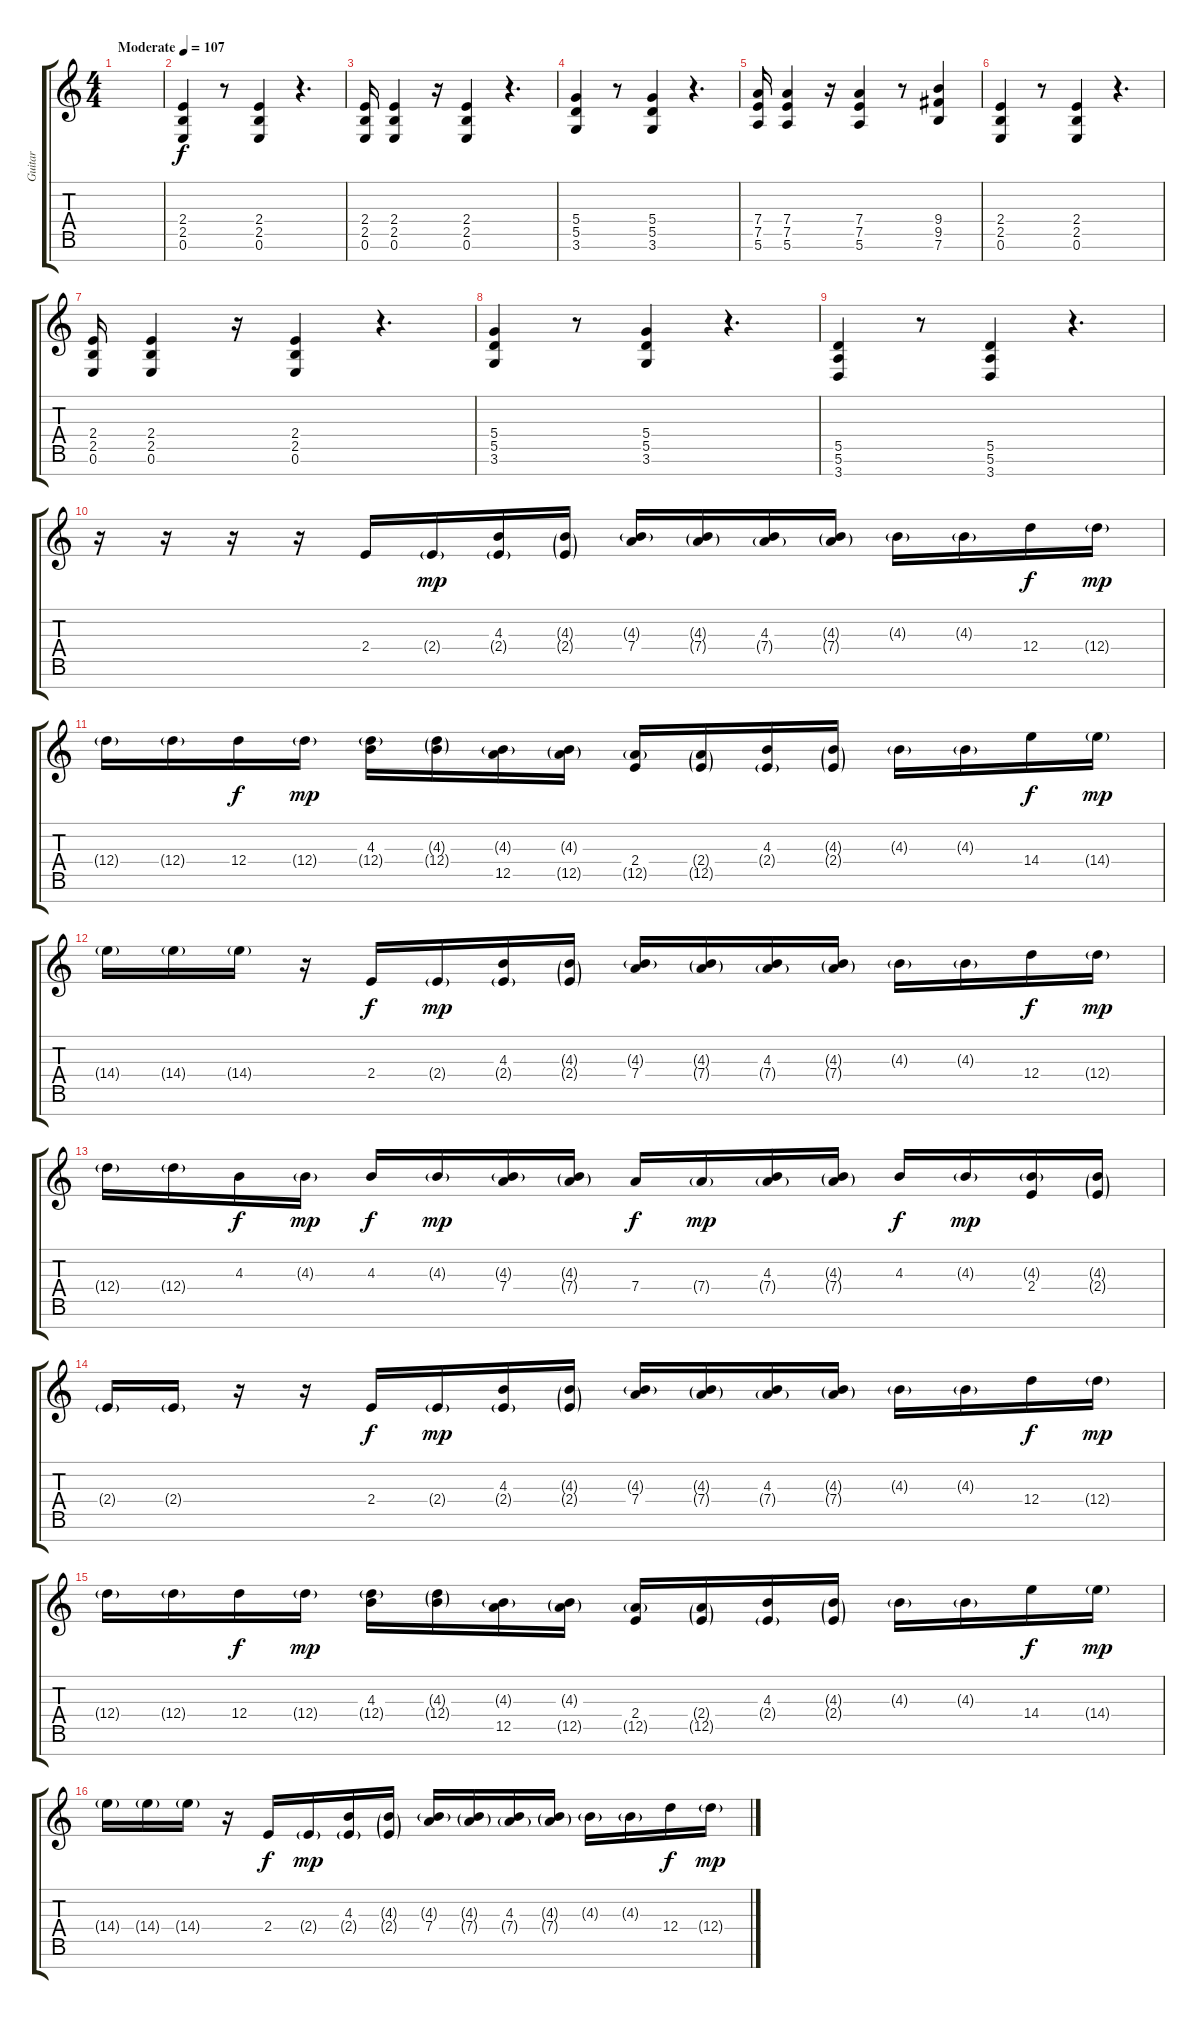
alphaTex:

\track ("Guitar" "Guitar") {instrument distortionguitar}
\staff {score tabs}
\tuning (E4 B3 G3 D3 A2 E2 B1) {hide}
\ts (4 4)
\tempo (107 "Moderate")
\clef g2
\ks c
|
(2.4 2.5 0.6).4 r.8 (2.4 2.5 0.6).4 r.4{d} |
(2.4 2.5 0.6).16 (2.4 2.5 0.6).4 r.16 (2.4 2.5 0.6).4 r.4{d} |
(5.4 5.5 3.6).4 r.8 (5.4 5.5 3.6).4 r.4{d} |
(7.4 7.5 5.6).16 (7.4 7.5 5.6).4 r.16 (7.4 7.5 5.6).4 r.8 (9.4 9.5 7.6).4 |
(2.4 2.5 0.6).4 r.8 (2.4 2.5 0.6).4 r.4{d} |
(2.4 2.5 0.6).16 (2.4 2.5 0.6).4 r.16 (2.4 2.5 0.6).4 r.4{d} |
(5.4 5.5 3.6).4 r.8 (5.4 5.5 3.6).4 r.4{d} |
(5.5 5.6 3.7).4 r.8 (5.5 5.6 3.7).4 r.4{d} |
r.16 r.16 r.16 r.16 2.4.16{instrument electricguitarclean} 2.4{g}.16{dy mp} (4.3 2.4{g}).16 (4.3{g} 2.4{g}).16 (4.3{g} 7.4).16 (4.3{g} 7.4{g}).16 (4.3 7.4{g}).16 (4.3{g} 7.4{g}).16 4.3{g}.16 4.3{g}.16 12.4.16{dy f} 12.4{g}.16{dy mp} |
12.4{g}.16 12.4{g}.16 12.4.16{dy f} 12.4{g}.16{dy mp} (4.3 12.4{g}).16 (4.3{g} 12.4{g}).16 (4.3{g} 12.5).16 (4.3{g} 12.5{g}).16 (2.4 12.5{g}).16 (2.4{g} 12.5{g}).16 (4.3 2.4{g}).16 (4.3{g} 2.4{g}).16 4.3{g}.16 4.3{g}.16 14.4.16{dy f} 14.4{g}.16{dy mp} |
14.4{g}.16 14.4{g}.16 14.4{g}.16 r.16 2.4.16{dy f} 2.4{g}.16{dy mp} (4.3 2.4{g}).16 (4.3{g} 2.4{g}).16 (4.3{g} 7.4).16 (4.3{g} 7.4{g}).16 (4.3 7.4{g}).16 (4.3{g} 7.4{g}).16 4.3{g}.16 4.3{g}.16 12.4.16{dy f} 12.4{g}.16{dy mp} |
12.4{g}.16 12.4{g}.16 4.3.16{dy f} 4.3{g}.16{dy mp} 4.3.16{dy f} 4.3{g}.16{dy mp} (4.3{g} 7.4).16 (4.3{g} 7.4{g}).16 7.4.16{dy f} 7.4{g}.16{dy mp} (4.3 7.4{g}).16 (4.3{g} 7.4{g}).16 4.3.16{dy f} 4.3{g}.16{dy mp} (4.3{g} 2.4).16 (4.3{g} 2.4{g}).16 |
2.4{g}.16 2.4{g}.16 r.16 r.16 2.4.16{dy f} 2.4{g}.16{dy mp} (4.3 2.4{g}).16 (4.3{g} 2.4{g}).16 (4.3{g} 7.4).16 (4.3{g} 7.4{g}).16 (4.3 7.4{g}).16 (4.3{g} 7.4{g}).16 4.3{g}.16 4.3{g}.16 12.4.16{dy f} 12.4{g}.16{dy mp} |
12.4{g}.16 12.4{g}.16 12.4.16{dy f} 12.4{g}.16{dy mp} (4.3 12.4{g}).16 (4.3{g} 12.4{g}).16 (4.3{g} 12.5).16 (4.3{g} 12.5{g}).16 (2.4 12.5{g}).16 (2.4{g} 12.5{g}).16 (4.3 2.4{g}).16 (4.3{g} 2.4{g}).16 4.3{g}.16 4.3{g}.16 14.4.16{dy f} 14.4{g}.16{dy mp} |
14.4{g}.16 14.4{g}.16 14.4{g}.16 r.16 2.4.16{dy f} 2.4{g}.16{dy mp} (4.3 2.4{g}).16 (4.3{g} 2.4{g}).16 (4.3{g} 7.4).16 (4.3{g} 7.4{g}).16 (4.3 7.4{g}).16 (4.3{g} 7.4{g}).16 4.3{g}.16 4.3{g}.16 12.4.16{dy f} 12.4{g}.16{dy mp}
